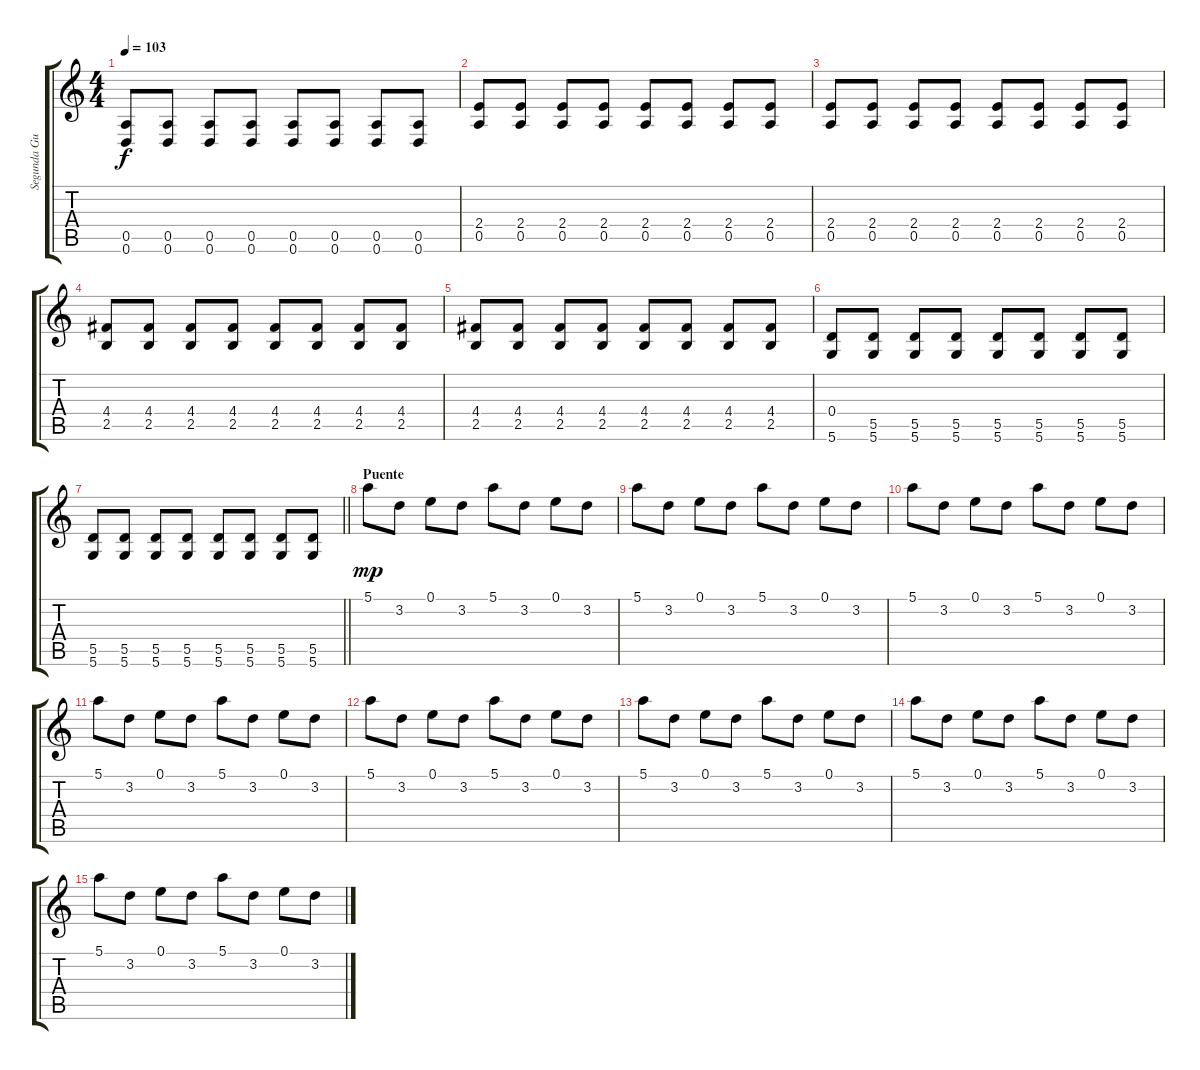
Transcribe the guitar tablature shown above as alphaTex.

\track ("Segunda Guitarra" "Segunda Gu") {instrument acousticguitarsteel}
\staff {score tabs}
\tuning (E4 B3 G3 D3 A2 D2) {hide}
\ts (4 4)
\tempo 103
\clef g2
\ks c
(0.5 0.6).8{dy f} (0.5 0.6).8 (0.5 0.6).8 (0.5 0.6).8 (0.5 0.6).8 (0.5 0.6).8 (0.5 0.6).8 (0.5 0.6).8 |
(2.4 0.5).8 (2.4 0.5).8 (2.4 0.5).8 (2.4 0.5).8 (2.4 0.5).8 (2.4 0.5).8 (2.4 0.5).8 (2.4 0.5).8 |
(2.4 0.5).8 (2.4 0.5).8 (2.4 0.5).8 (2.4 0.5).8 (2.4 0.5).8 (2.4 0.5).8 (2.4 0.5).8 (2.4 0.5).8 |
(4.4 2.5).8 (4.4 2.5).8 (4.4 2.5).8 (4.4 2.5).8 (4.4 2.5).8 (4.4 2.5).8 (4.4 2.5).8 (4.4 2.5).8 |
(4.4 2.5).8 (4.4 2.5).8 (4.4 2.5).8 (4.4 2.5).8 (4.4 2.5).8 (4.4 2.5).8 (4.4 2.5).8 (4.4 2.5).8 |
(0.4 5.6).8 (5.5 5.6).8 (5.5 5.6).8 (5.5 5.6).8 (5.5 5.6).8 (5.5 5.6).8 (5.5 5.6).8 (5.5 5.6).8 |
\barLineRight lightlight
(5.5 5.6).8 (5.5 5.6).8 (5.5 5.6).8 (5.5 5.6).8 (5.5 5.6).8 (5.5 5.6).8 (5.5 5.6).8 (5.5 5.6).8 |
\section ("" "Puente")
5.1.8{dy mp} 3.2.8 0.1.8 3.2.8 5.1.8 3.2.8 0.1.8 3.2.8 |
5.1.8 3.2.8 0.1.8 3.2.8 5.1.8 3.2.8 0.1.8 3.2.8 |
5.1.8 3.2.8 0.1.8 3.2.8 5.1.8 3.2.8 0.1.8 3.2.8 |
5.1.8 3.2.8 0.1.8 3.2.8 5.1.8 3.2.8 0.1.8 3.2.8 |
5.1.8 3.2.8 0.1.8 3.2.8 5.1.8 3.2.8 0.1.8 3.2.8 |
5.1.8 3.2.8 0.1.8 3.2.8 5.1.8 3.2.8 0.1.8 3.2.8 |
5.1.8 3.2.8 0.1.8 3.2.8 5.1.8 3.2.8 0.1.8 3.2.8 |
5.1.8 3.2.8 0.1.8 3.2.8 5.1.8 3.2.8 0.1.8 3.2.8
